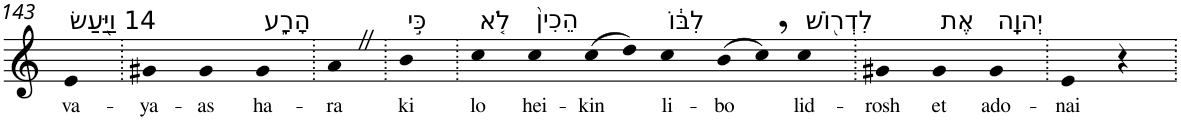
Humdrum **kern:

**kern	**text
*part1	*part1
*staff1	*staff1
*I"Piano	*
*I'Pno	*
!!LO:PB:g=z
*clefG2	*
*k[]	*
=143	=143
!LO:TX:a:t=14 וַיַּ֖עַשׂ	!
!	!LO:LY:b
4e	va-
=144.	=144.
!	!LO:LY:b
4g#X	-ya-
!	!LO:LY:b
4g#	-as
!LO:TX:a:t=הָרָ֑ע	!
!	!LO:LY:b
4g#	ha-
=145.	=145.
!	!LO:LY:b
4aZ	-ra
=146.	=146.
!LO:TX:a:t=כִּ֣י	!
!	!LO:LY:b
4b	ki
=147.	=147.
!LO:TX:a:t=לֹ֤א	!
!	!LO:LY:b
4cc	lo
!LO:TX:a:t=הֵכִין֙	!
!	!LO:LY:b
4cc	hei-
!	!LO:LY:b
(>8cc	-kin
8dd)	.
!LO:TX:a:t=לִבּ֔וֹ	!
!	!LO:LY:b
4cc	li-
!	!LO:LY:b
(>8b	-bo
8cc,)	.
!LO:TX:a:t=לִדְר֖וֹשׁ	!
!	!LO:LY:b
4cc	lid-
=148.	=148.
!	!LO:LY:b
4g#X	-rosh
!LO:TX:a:t=אֶת	!
!	!LO:LY:b
4g#	et
!LO:TX:a:t=יְהוָֽה	!
!	!LO:LY:b
4g#	ado-
=149.	=149.
!	!LO:LY:b
4e	-nai
4r	.
=.	=.
*-	*-
